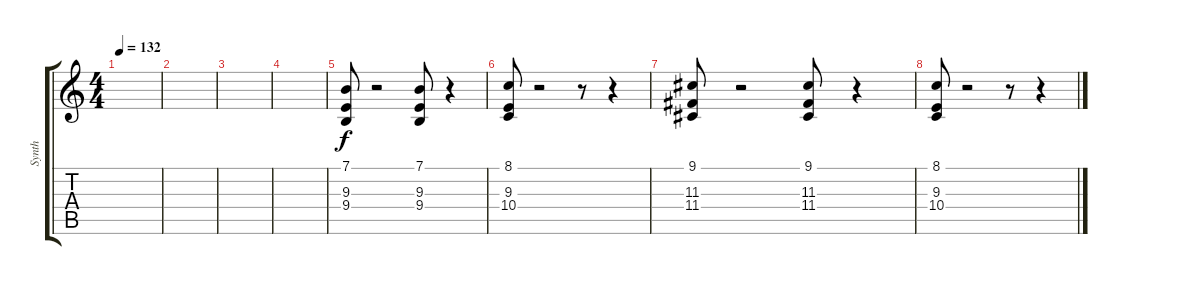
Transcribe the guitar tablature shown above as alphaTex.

\track ("Synth" "Synth") {instrument orchestrahit}
\staff {score tabs}
\tuning (E4 B3 G3 D3 A2 E2) {hide}
\ts (4 4)
\tempo 132
\clef g2
\ks c
|
|
|
|
(7.1 9.3 9.4).8 r.2 (7.1 9.3 9.4).8 r.4 |
(8.1 9.3 10.4).8 r.2 r.8 r.4 |
(9.1 11.3 11.4).8 r.2 (9.1 11.3 11.4).8 r.4 |
(8.1 9.3 10.4).8 r.2 r.8 r.4
